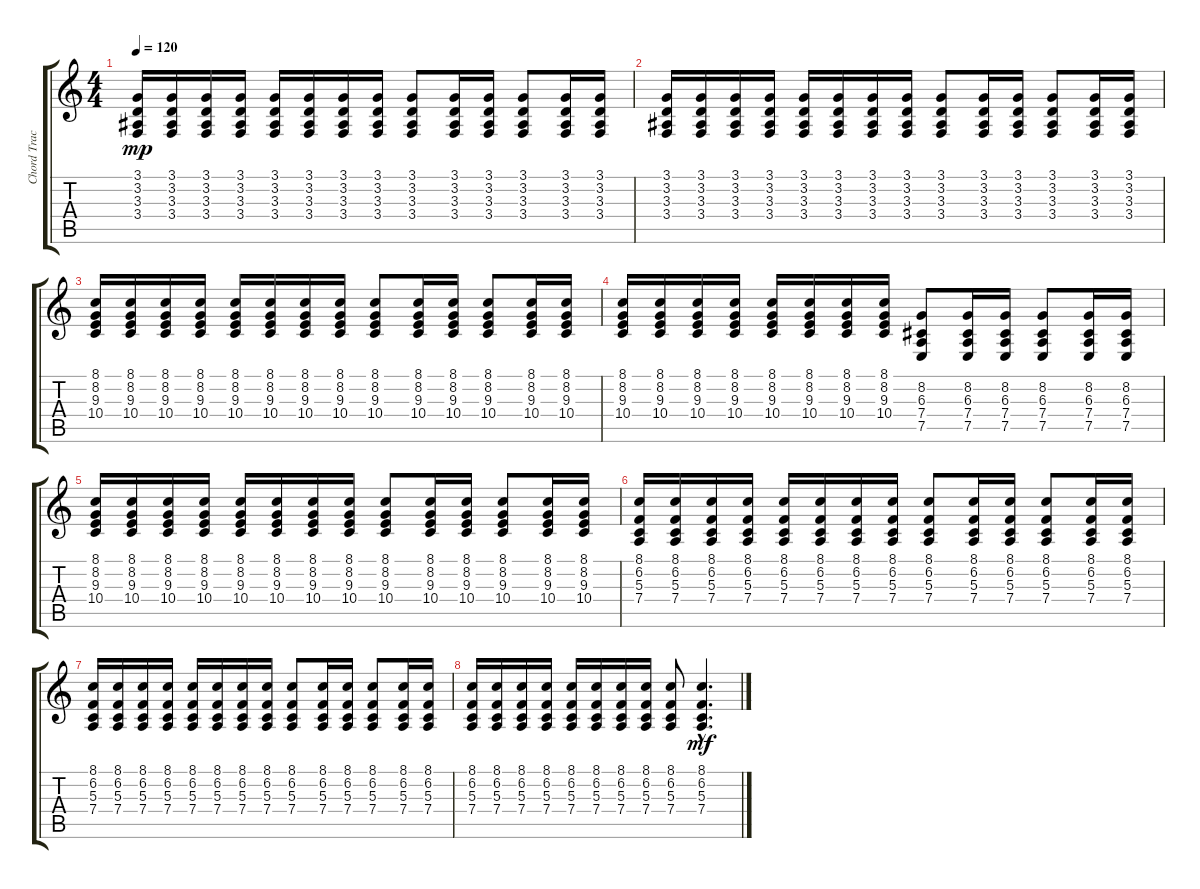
\track ("Chord Track" "Chord Trac") {instrument steeldrums}
\staff {score tabs}
\tuning (E4 B3 G3 D3 A2 E2) {hide}
\ts (4 4)
\tempo 120
\clef g2
\ks c
(3.1 3.2 3.3 3.4).16{dy mp} (3.1 3.2 3.3 3.4).16 (3.1 3.2 3.3 3.4).16 (3.1 3.2 3.3 3.4).16 (3.1 3.2 3.3 3.4).16 (3.1 3.2 3.3 3.4).16 (3.1 3.2 3.3 3.4).16 (3.1 3.2 3.3 3.4).16 (3.1 3.2 3.3 3.4).8 (3.1 3.2 3.3 3.4).16 (3.1 3.2 3.3 3.4).16 (3.1 3.2 3.3 3.4).8 (3.1 3.2 3.3 3.4).16 (3.1 3.2 3.3 3.4).16 |
(3.1 3.2 3.3 3.4).16 (3.1 3.2 3.3 3.4).16 (3.1 3.2 3.3 3.4).16 (3.1 3.2 3.3 3.4).16 (3.1 3.2 3.3 3.4).16 (3.1 3.2 3.3 3.4).16 (3.1 3.2 3.3 3.4).16 (3.1 3.2 3.3 3.4).16 (3.1 3.2 3.3 3.4).8 (3.1 3.2 3.3 3.4).16 (3.1 3.2 3.3 3.4).16 (3.1 3.2 3.3 3.4).8 (3.1 3.2 3.3 3.4).16 (3.1 3.2 3.3 3.4).16 |
(8.1 8.2 9.3 10.4).16 (8.1 8.2 9.3 10.4).16 (8.1 8.2 9.3 10.4).16 (8.1 8.2 9.3 10.4).16 (8.1 8.2 9.3 10.4).16 (8.1 8.2 9.3 10.4).16 (8.1 8.2 9.3 10.4).16 (8.1 8.2 9.3 10.4).16 (8.1 8.2 9.3 10.4).8 (8.1 8.2 9.3 10.4).16 (8.1 8.2 9.3 10.4).16 (8.1 8.2 9.3 10.4).8 (8.1 8.2 9.3 10.4).16 (8.1 8.2 9.3 10.4).16 |
(8.1 8.2 9.3 10.4).16 (8.1 8.2 9.3 10.4).16 (8.1 8.2 9.3 10.4).16 (8.1 8.2 9.3 10.4).16 (8.1 8.2 9.3 10.4).16 (8.1 8.2 9.3 10.4).16 (8.1 8.2 9.3 10.4).16 (8.1 8.2 9.3 10.4).16 (8.2 6.3 7.4 7.5).8 (8.2 6.3 7.4 7.5).16 (8.2 6.3 7.4 7.5).16 (8.2 6.3 7.4 7.5).8 (8.2 6.3 7.4 7.5).16 (8.2 6.3 7.4 7.5).16 |
(8.1 8.2 9.3 10.4).16 (8.1 8.2 9.3 10.4).16 (8.1 8.2 9.3 10.4).16 (8.1 8.2 9.3 10.4).16 (8.1 8.2 9.3 10.4).16 (8.1 8.2 9.3 10.4).16 (8.1 8.2 9.3 10.4).16 (8.1 8.2 9.3 10.4).16 (8.1 8.2 9.3 10.4).8 (8.1 8.2 9.3 10.4).16 (8.1 8.2 9.3 10.4).16 (8.1 8.2 9.3 10.4).8 (8.1 8.2 9.3 10.4).16 (8.1 8.2 9.3 10.4).16 |
(8.1 6.2 5.3 7.4).16 (8.1 6.2 5.3 7.4).16 (8.1 6.2 5.3 7.4).16 (8.1 6.2 5.3 7.4).16 (8.1 6.2 5.3 7.4).16 (8.1 6.2 5.3 7.4).16 (8.1 6.2 5.3 7.4).16 (8.1 6.2 5.3 7.4).16 (8.1 6.2 5.3 7.4).8 (8.1 6.2 5.3 7.4).16 (8.1 6.2 5.3 7.4).16 (8.1 6.2 5.3 7.4).8 (8.1 6.2 5.3 7.4).16 (8.1 6.2 5.3 7.4).16 |
(8.1 6.2 5.3 7.4).16 (8.1 6.2 5.3 7.4).16 (8.1 6.2 5.3 7.4).16 (8.1 6.2 5.3 7.4).16 (8.1 6.2 5.3 7.4).16 (8.1 6.2 5.3 7.4).16 (8.1 6.2 5.3 7.4).16 (8.1 6.2 5.3 7.4).16 (8.1 6.2 5.3 7.4).8 (8.1 6.2 5.3 7.4).16 (8.1 6.2 5.3 7.4).16 (8.1 6.2 5.3 7.4).8 (8.1 6.2 5.3 7.4).16 (8.1 6.2 5.3 7.4).16 |
(8.1 6.2 5.3 7.4).16 (8.1 6.2 5.3 7.4).16 (8.1 6.2 5.3 7.4).16 (8.1 6.2 5.3 7.4).16 (8.1 6.2 5.3 7.4).16 (8.1 6.2 5.3 7.4).16 (8.1 6.2 5.3 7.4).16 (8.1 6.2 5.3 7.4).16 (8.1 6.2 5.3 7.4).8 (8.1{hac} 6.2{hac} 5.3{hac} 7.4{hac}).4{d dy mf}
